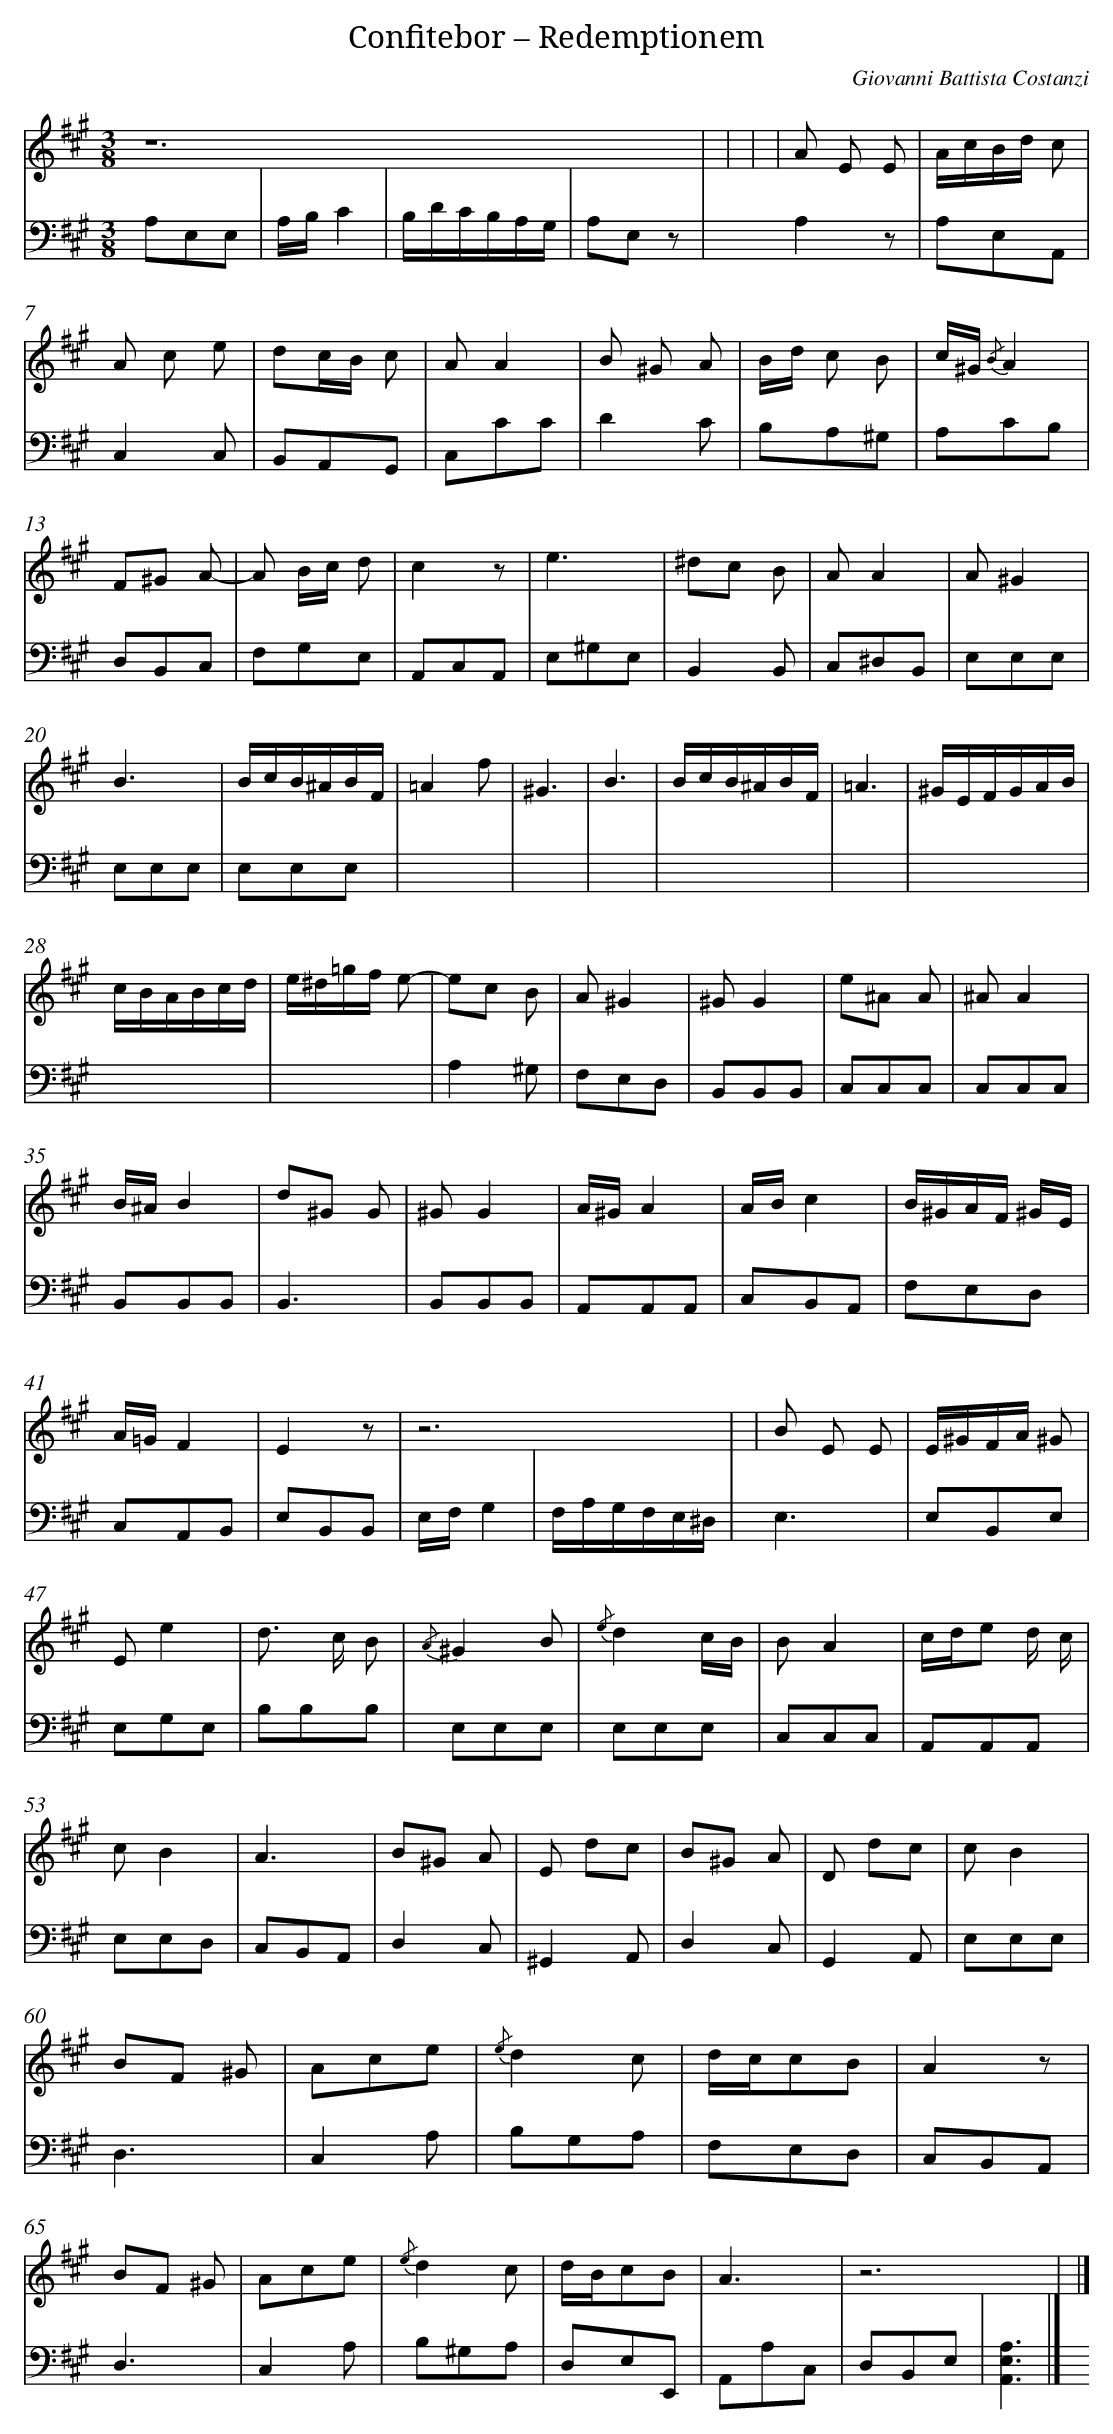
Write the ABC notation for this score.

X:1
T: Confitebor – Redemptionem
C: Giovanni Battista Costanzi
L: 1/4
M: 3/8
V: 1
V: 2 clef=alto
V: 3 clef=bass
V: 4
V: 5 clef=alto
V: 6 clef=tenor
V: 7 clef=bass
V: 8 clef=bass
K: A
[V:1] z6 |
[V:2] x3/ |
[V:3] x3/ |
[V:4] x3/ |
[V:5] x3/ |
[V:6] x3/ |
[V:7] x3/ |
[V:8] A,/E,/E,/ |
[V:1]  |
[V:2] x3/ |
[V:3] x3/ |
[V:4] x3/ |
[V:5] x3/ |
[V:6] x3/ |
[V:7] x3/ |
[V:8] A,//B,//C |
[V:1]  |
[V:2] x3/ |
[V:3] x3/ |
[V:4] x3/ |
[V:5] x3/ |
[V:6] x3/ |
[V:7] x3/ |
[V:8] B,//D//C//B,//A,//G,// |
[V:1]  |
[V:2] x3/ |
[V:3] x3/ |
[V:4] x3/ |
[V:5] x3/ |
[V:6] x3/ |
[V:7] x3/ |
[V:8] A,/E,/ z/ |
[V:1] A/ E/ E/ |
[V:2] x3/ |
[V:3] x3/ |
[V:4] x3/ |
[V:5] x3/ |
[V:6] x3/ |
[V:7] x3/ |
[V:8] A,z/ |
[V:1] A//c//B//d// c/ |
[V:2] x3/ |
[V:3] x3/ |
[V:4] x3/ |
[V:5] x3/ |
[V:6] x3/ |
[V:7] x3/ |
[V:8] A,/E,/A,,/ |
[V:1] A/ c/ e/ |
[V:2] x3/ |
[V:3] x3/ |
[V:4] x3/ |
[V:5] x3/ |
[V:6] x3/ |
[V:7] x3/ |
[V:8] C,C,/ |
[V:1] d/c//B// c/ |
[V:2] x3/ |
[V:3] x3/ |
[V:4] x3/ |
[V:5] x3/ |
[V:6] x3/ |
[V:7] x3/ |
[V:8] B,,/A,,/G,,/ |
[V:1] A/A |
[V:2] x3/ |
[V:3] x3/ |
[V:4] x3/ |
[V:5] x3/ |
[V:6] x3/ |
[V:7] x3/ |
[V:8] C,/C/C/ |
[V:1] B/ ^G/ A/ |
[V:2] x3/ |
[V:3] x3/ |
[V:4] x3/ |
[V:5] x3/ |
[V:6] x3/ |
[V:7] x3/ |
[V:8] DC/ |
[V:1] B//d// c/ B/ |
[V:2] x3/ |
[V:3] x3/ |
[V:4] x3/ |
[V:5] x3/ |
[V:6] x3/ |
[V:7] x3/ |
[V:8] B,/A,/^G,/ |
[V:1] c//^G// {/B}A |
[V:2] x3/ |
[V:3] x3/ |
[V:4] x3/ |
[V:5] x3/ |
[V:6] x3/ |
[V:7] x3/ |
[V:8] A,/C/B,/ |
[V:1] F/^G/ A/- |
[V:2] x3/ |
[V:3] x3/ |
[V:4] x3/ |
[V:5] x3/ |
[V:6] x3/ |
[V:7] x3/ |
[V:8] D,/B,,/C,/ |
[V:1] A/ B//c// d/ |
[V:2] x3/ |
[V:3] x3/ |
[V:4] x3/ |
[V:5] x3/ |
[V:6] x3/ |
[V:7] x3/ |
[V:8] F,/G,/E,/ |
[V:1] cz/ |
[V:2] x3/ |
[V:3] x3/ |
[V:4] x3/ |
[V:5] x3/ |
[V:6] x3/ |
[V:7] x3/ |
[V:8] A,,/C,/A,,/ |
[V:1] e3/ |
[V:2] x3/ |
[V:3] x3/ |
[V:4] x3/ |
[V:5] x3/ |
[V:6] x3/ |
[V:7] x3/ |
[V:8] E,/^G,/E,/ |
[V:1] ^d/c/ B/ |
[V:2] x3/ |
[V:3] x3/ |
[V:4] x3/ |
[V:5] x3/ |
[V:6] x3/ |
[V:7] x3/ |
[V:8] B,,B,,/ |
[V:1] A/A |
[V:2] x3/ |
[V:3] x3/ |
[V:4] x3/ |
[V:5] x3/ |
[V:6] x3/ |
[V:7] x3/ |
[V:8] C,/^D,/B,,/ |
[V:1] A/^G |
[V:2] x3/ |
[V:3] x3/ |
[V:4] x3/ |
[V:5] x3/ |
[V:6] x3/ |
[V:7] x3/ |
[V:8] E,/E,/E,/ |
[V:1] B3/ |
[V:2] x3/ |
[V:3] x3/ |
[V:4] x3/ |
[V:5] x3/ |
[V:6] x3/ |
[V:7] x3/ |
[V:8] E,/E,/E,/ |
[V:1] B//c//B//^A//B//F// |
[V:2] x3/ |
[V:3] x3/ |
[V:4] x3/ |
[V:5] x3/ |
[V:6] x3/ |
[V:7] x3/ |
[V:8] E,/E,/E,/ |
[V:1] =Af/ |
[V:2] x3/ |
[V:3] x3/ |
[V:4] x3/ |
[V:5] x3/ |
[V:6] x3/ |
[V:7] x3/ |
[V:8] x3/ |
[V:1] ^G3/ |
[V:2] x3/ |
[V:3] x3/ |
[V:4] x3/ |
[V:5] x3/ |
[V:6] x3/ |
[V:7] x3/ |
[V:8] x3/ |
[V:1] B3/ |
[V:2] x3/ |
[V:3] x3/ |
[V:4] x3/ |
[V:5] x3/ |
[V:6] x3/ |
[V:7] x3/ |
[V:8] x3/ |
[V:1] B//c//B//^A//B//F// |
[V:2] x3/ |
[V:3] x3/ |
[V:4] x3/ |
[V:5] x3/ |
[V:6] x3/ |
[V:7] x3/ |
[V:8] x3/ |
[V:1] =A3/ |
[V:2] x3/ |
[V:3] x3/ |
[V:4] x3/ |
[V:5] x3/ |
[V:6] x3/ |
[V:7] x3/ |
[V:8] x3/ |
[V:1] ^G//E//F//G//A//B// |
[V:2] x3/ |
[V:3] x3/ |
[V:4] x3/ |
[V:5] x3/ |
[V:6] x3/ |
[V:7] x3/ |
[V:8] x3/ |
[V:1] c//B//A//B//c//d// |
[V:2] x3/ |
[V:3] x3/ |
[V:4] x3/ |
[V:5] x3/ |
[V:6] x3/ |
[V:7] x3/ |
[V:8] x3/ |
[V:1] e//^d//=g//f// e/- |
[V:2] x3/ |
[V:3] x3/ |
[V:4] x3/ |
[V:5] x3/ |
[V:6] x3/ |
[V:7] x3/ |
[V:8] x3/ |
[V:1] e/c/ B/ |
[V:2] x3/ |
[V:3] x3/ |
[V:4] x3/ |
[V:5] x3/ |
[V:6] x3/ |
[V:7] x3/ |
[V:8] A,^G,/ |
[V:1] A/^G |
[V:2] x3/ |
[V:3] x3/ |
[V:4] x3/ |
[V:5] x3/ |
[V:6] x3/ |
[V:7] x3/ |
[V:8] F,/E,/D,/ |
[V:1] ^G/G |
[V:2] x3/ |
[V:3] x3/ |
[V:4] x3/ |
[V:5] x3/ |
[V:6] x3/ |
[V:7] x3/ |
[V:8] B,,/B,,/B,,/ |
[V:1] e/^A/ A/ |
[V:2] x3/ |
[V:3] x3/ |
[V:4] x3/ |
[V:5] x3/ |
[V:6] x3/ |
[V:7] x3/ |
[V:8] C,/C,/C,/ |
[V:1] ^A/A |
[V:2] x3/ |
[V:3] x3/ |
[V:4] x3/ |
[V:5] x3/ |
[V:6] x3/ |
[V:7] x3/ |
[V:8] C,/C,/C,/ |
[V:1] B//^A//B |
[V:2] x3/ |
[V:3] x3/ |
[V:4] x3/ |
[V:5] x3/ |
[V:6] x3/ |
[V:7] x3/ |
[V:8] B,,/B,,/B,,/ |
[V:1] d/^G/ G/ |
[V:2] x3/ |
[V:3] x3/ |
[V:4] x3/ |
[V:5] x3/ |
[V:6] x3/ |
[V:7] x3/ |
[V:8] B,,3/ |
[V:1] ^G/G |
[V:2] x3/ |
[V:3] x3/ |
[V:4] x3/ |
[V:5] x3/ |
[V:6] x3/ |
[V:7] x3/ |
[V:8] B,,/B,,/B,,/ |
[V:1] A//^G//A |
[V:2] x3/ |
[V:3] x3/ |
[V:4] x3/ |
[V:5] x3/ |
[V:6] x3/ |
[V:7] x3/ |
[V:8] A,,/A,,/A,,/ |
[V:1] A//B//c |
[V:2] x3/ |
[V:3] x3/ |
[V:4] x3/ |
[V:5] x3/ |
[V:6] x3/ |
[V:7] x3/ |
[V:8] C,/B,,/A,,/ |
[V:1] B//^G//A//F// ^G//E// |
[V:2] x3/ |
[V:3] x3/ |
[V:4] x3/ |
[V:5] x3/ |
[V:6] x3/ |
[V:7] x3/ |
[V:8] F,/E,/D,/ |
[V:1] A//=G//F |
[V:2] x3/ |
[V:3] x3/ |
[V:4] x3/ |
[V:5] x3/ |
[V:6] x3/ |
[V:7] x3/ |
[V:8] C,/A,,/B,,/ |
[V:1] Ez/ |
[V:2] x3/ |
[V:3] x3/ |
[V:4] x3/ |
[V:5] x3/ |
[V:6] x3/ |
[V:7] x3/ |
[V:8] E,/B,,/B,,/ |
[V:1] z3 |
[V:2] x3/ |
[V:3] x3/ |
[V:4] x3/ |
[V:5] x3/ |
[V:6] x3/ |
[V:7] x3/ |
[V:8] E,//F,//G, |
[V:1]  |
[V:2] x3/ |
[V:3] x3/ |
[V:4] x3/ |
[V:5] x3/ |
[V:6] x3/ |
[V:7] x3/ |
[V:8] F,//A,//G,//F,//E,//^D,// |
[V:1] B/ E/ E/ |
[V:2] x3/ |
[V:3] x3/ |
[V:4] x3/ |
[V:5] x3/ |
[V:6] x3/ |
[V:7] x3/ |
[V:8] E,3/ |
[V:1] E//^G//F//A// ^G/ |
[V:2] x3/ |
[V:3] x3/ |
[V:4] x3/ |
[V:5] x3/ |
[V:6] x3/ |
[V:7] x3/ |
[V:8] E,/B,,/E,/ |
[V:1] E/e |
[V:2] x3/ |
[V:3] x3/ |
[V:4] x3/ |
[V:5] x3/ |
[V:6] x3/ |
[V:7] x3/ |
[V:8] E,/G,/E,/ |
[V:1] d/> c/ B/ |
[V:2] x3/ |
[V:3] x3/ |
[V:4] x3/ |
[V:5] x3/ |
[V:6] x3/ |
[V:7] x3/ |
[V:8] B,/B,/B,/ |
[V:1] {/A}^GB/ |
[V:2] x3/ |
[V:3] x3/ |
[V:4] x3/ |
[V:5] x3/ |
[V:6] x3/ |
[V:7] x3/ |
[V:8] E,/E,/E,/ |
[V:1] {/e}dc//B// |
[V:2] x3/ |
[V:3] x3/ |
[V:4] x3/ |
[V:5] x3/ |
[V:6] x3/ |
[V:7] x3/ |
[V:8] E,/E,/E,/ |
[V:1] B/A |
[V:2] x3/ |
[V:3] x3/ |
[V:4] x3/ |
[V:5] x3/ |
[V:6] x3/ |
[V:7] x3/ |
[V:8] C,/C,/C,/ |
[V:1] c//d//e/ d// c// |
[V:2] x3/ |
[V:3] x3/ |
[V:4] x3/ |
[V:5] x3/ |
[V:6] x3/ |
[V:7] x3/ |
[V:8] A,,/A,,/A,,/ |
[V:1] c/B |
[V:2] x3/ |
[V:3] x3/ |
[V:4] x3/ |
[V:5] x3/ |
[V:6] x3/ |
[V:7] x3/ |
[V:8] E,/E,/D,/ |
[V:1] A3/ |
[V:2] x3/ |
[V:3] x3/ |
[V:4] x3/ |
[V:5] x3/ |
[V:6] x3/ |
[V:7] x3/ |
[V:8] C,/B,,/A,,/ |
[V:1] B/^G/ A/ |
[V:2] x3/ |
[V:3] x3/ |
[V:4] x3/ |
[V:5] x3/ |
[V:6] x3/ |
[V:7] x3/ |
[V:8] D,C,/ |
[V:1] E/ d/c/ |
[V:2] x3/ |
[V:3] x3/ |
[V:4] x3/ |
[V:5] x3/ |
[V:6] x3/ |
[V:7] x3/ |
[V:8] ^G,,A,,/ |
[V:1] B/^G/ A/ |
[V:2] x3/ |
[V:3] x3/ |
[V:4] x3/ |
[V:5] x3/ |
[V:6] x3/ |
[V:7] x3/ |
[V:8] D,C,/ |
[V:1] D/ d/c/ |
[V:2] x3/ |
[V:3] x3/ |
[V:4] x3/ |
[V:5] x3/ |
[V:6] x3/ |
[V:7] x3/ |
[V:8] G,,A,,/ |
[V:1] c/B |
[V:2] x3/ |
[V:3] x3/ |
[V:4] x3/ |
[V:5] x3/ |
[V:6] x3/ |
[V:7] x3/ |
[V:8] E,/E,/E,/ |
[V:1] B/F/ ^G/ |
[V:2] x3/ |
[V:3] x3/ |
[V:4] x3/ |
[V:5] x3/ |
[V:6] x3/ |
[V:7] x3/ |
[V:8] D,3/ |
[V:1] A/c/e/ |
[V:2] x3/ |
[V:3] x3/ |
[V:4] x3/ |
[V:5] x3/ |
[V:6] x3/ |
[V:7] x3/ |
[V:8] C,A,/ |
[V:1] {/e}dc/ |
[V:2] x3/ |
[V:3] x3/ |
[V:4] x3/ |
[V:5] x3/ |
[V:6] x3/ |
[V:7] x3/ |
[V:8] B,/G,/A,/ |
[V:1] d//c//c/B/ |
[V:2] x3/ |
[V:3] x3/ |
[V:4] x3/ |
[V:5] x3/ |
[V:6] x3/ |
[V:7] x3/ |
[V:8] F,/E,/D,/ |
[V:1] Az/ |
[V:2] x3/ |
[V:3] x3/ |
[V:4] x3/ |
[V:5] x3/ |
[V:6] x3/ |
[V:7] x3/ |
[V:8] C,/B,,/A,,/ |
[V:1] B/F/ ^G/ |
[V:2] x3/ |
[V:3] x3/ |
[V:4] x3/ |
[V:5] x3/ |
[V:6] x3/ |
[V:7] x3/ |
[V:8] D,3/ |
[V:1] A/c/e/ |
[V:2] x3/ |
[V:3] x3/ |
[V:4] x3/ |
[V:5] x3/ |
[V:6] x3/ |
[V:7] x3/ |
[V:8] C,A,/ |
[V:1] {/e}dc/ |
[V:2] x3/ |
[V:3] x3/ |
[V:4] x3/ |
[V:5] x3/ |
[V:6] x3/ |
[V:7] x3/ |
[V:8] B,/^G,/A,/ |
[V:1] d//B//c/B/ |
[V:2] x3/ |
[V:3] x3/ |
[V:4] x3/ |
[V:5] x3/ |
[V:6] x3/ |
[V:7] x3/ |
[V:8] D,/E,/E,,/ |
[V:1] A3/ |
[V:2] x3/ |
[V:3] x3/ |
[V:4] x3/ |
[V:5] x3/ |
[V:6] x3/ |
[V:7] x3/ |
[V:8] A,,/A,/C,/ |
[V:1] z3 |
[V:2] x3/ |
[V:3] x3/ |
[V:4] x3/ |
[V:5] x3/ |
[V:6] x3/ |
[V:7] x3/ |
[V:8] D,/B,,/E,/ |
[V:1]  |]
[V:2] x3/ |]
[V:3] x3/ |]
[V:4] x3/ |]
[V:5] x3/ |]
[V:6] x3/ |]
[V:7] x3/ |]
[V:8] [A,3/E,3/A,,3/] |]
